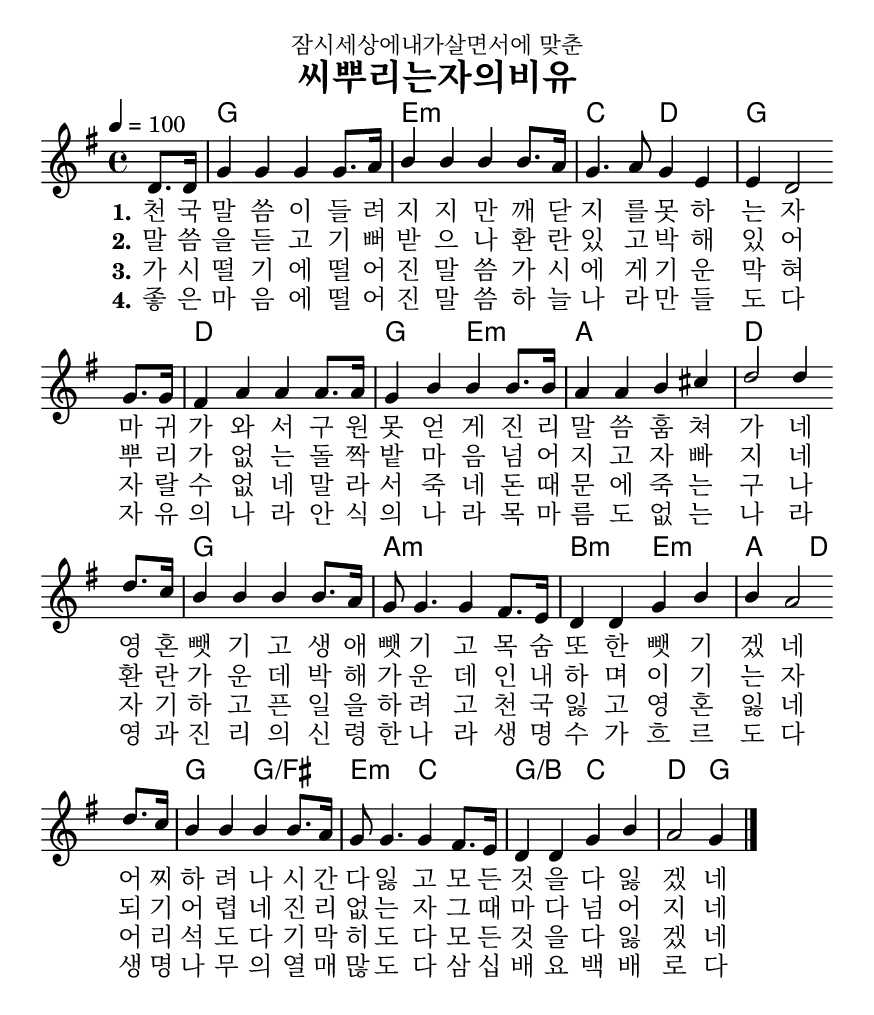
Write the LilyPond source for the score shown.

\version "2.24.3"
\include "english.ly"
\header {
  dedication = "잠시세상에내가살면서에 맞춘"
  title = "씨뿌리는자의비유"
}

\paper {
  #(set-paper-size "a5")
}

global = {
  \time 4/4
  \key g \major
  \tempo 4=100
}

chordTop = \chordmode {
  \partial 4 s4 
  g1 e:m c2 d g1
  d g2 e:m a1 d 
  g a:m b2:m e:m a: d
  g: g/fs e:m c g/b c d g
}
soprano = \relative c' {
  \global
  \partial 4   d8. d16 |
  g4 g g g8. a16 
  b4 b b b8. a16 
  g4. a8 g4 e e d2 \break
  
  g8. g16 
  fs4 a a a8. a16 
  g4 b b b8. b16 
  a4 a b cs  d2 d4 
  \break
  d8. c16  
  b4 b b b8. a16 
  g8 g4. g4 fs8. e16 
  d4 d g b4 b a2 
  \break
  d8. c16 
  b4 b b b8. a16 
  g8 g4. g4 fs8. e16 
  d4 d g b4 a2 g4 \bar "|." 
  
}

alto = \relative c' {
  \global
  
}

tenor = \relative c' {
  \global
  
}

bass = \relative c {
  \global
  
}

verseOne = \lyricmode {
  \set stanza = "1."
  천 국 말 씀 이 들 려 지 지 만 깨 닫 지 를 못 하 는 자
  마 귀 가 와 서 구 원 못 얻 게 진 리 말 씀 훔 쳐 가 네
  영 혼 뺏 기 고 생 애 뺏 기 고 목 숨 또 한 뺏 기 겠 네
    어 찌 하 려 나   시 간 다 잃 고 모 든 것 을 다 잃 겠 네
}

verseTwo = \lyricmode {
  \set stanza = "2." 
  말 씀 을 듣 고 기 뻐 받 으 나 환 란 있 고 박 해 있 어 
뿌 리 가 없 는 돌 짝 밭 마 음 넘 어 지 고 자 빠 지 네  
환 란 가 운 데 박 해 가 운 데 인 내 하 며 이 기 는 자  
되 기 어 렵 네 진 리 없 는 자 그 때 마 다 넘 어 지 네  

 
}

verseThree = \lyricmode {
  \set stanza = "3."

가 시 떨 기 에 떨 어 진 말 씀 가 시 에 게 기 운 막 혀  
자 랄 수 없 네 말 라 서 죽 네 돈 때 문 에 죽 는 구 나  
자 기 하 고 픈 일 을 하 려 고 천 국 잃 고 영 혼 잃 네  
어 리 석 도 다 기 막 히 도 다 모 든 것 을 다 잃 겠 네  
}
verseFour = \lyricmode {
  \set stanza = "4."
좋 은 마 음 에 떨 어 진 말 씀 하 늘 나 라 만 들 도 다  
자 유 의 나 라 안 식 의 나 라 목 마 름 도 없 는 나 라  
영 과 진 리 의 신 령 한 나 라 생 명 수 가 흐 르 도 다  
생 명 나 무 의 열 매 많 도 다 삼 십 배 요 백 배 로 다 
}
\score {
  \new ChoirStaff <<
    \new ChordNames   {
       \chordTop
    }
    \new Staff \with {
      midiInstrument = "violin"
  %    instrumentName = \markup \center-column { S A }
    } {
      \new Voice = "soprano" { \voiceOne \soprano }
    }
    \new Lyrics \with {
      \override VerticalAxisGroup #'staff-affinity = #CENTER
    } \lyricsto "soprano" \verseOne
    \new Lyrics \with {
      \override VerticalAxisGroup #'staff-affinity = #CENTER
    } \lyricsto "soprano" \verseTwo
    \new Lyrics \with {
      \override VerticalAxisGroup #'staff-affinity = #CENTER
    } \lyricsto "soprano" \verseThree
    \new Lyrics \with {
      \override VerticalAxisGroup #'staff-affinity = #CENTER
    } \lyricsto "soprano" \verseFour
 
  >>
  \layout {
    indent = 0
    
  }
  \midi { }
}
